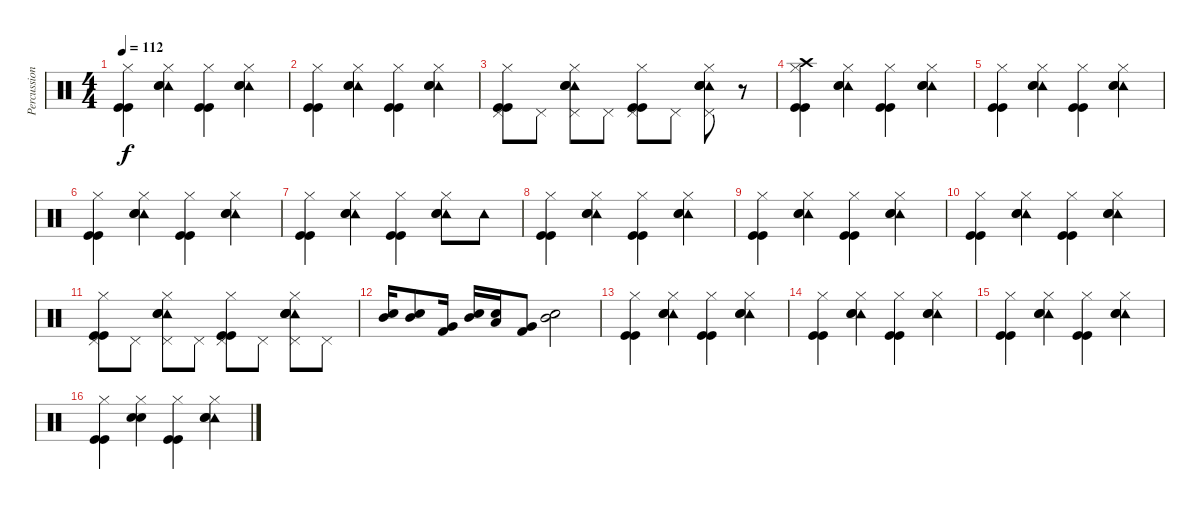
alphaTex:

\track ("Percussion" "Percussion") {instrument percussion}
\staff {score}
\articulation defaults
\ts (4 4)
\tempo 112
\clef neutral
\ks c
("Hi-Hat (closed)" "Kick (hit)" "Kick (hit)").4{dy f} ("Tambourine (hit)" "Hi-Hat (closed)" "Electric Snare (hit)" "Electric Snare (hit)").4 ("Hi-Hat (closed)" "Kick (hit)" "Kick (hit)").4 ("Tambourine (hit)" "Hi-Hat (closed)" "Electric Snare (hit)" "Electric Snare (hit)").4 |
("Hi-Hat (closed)" "Kick (hit)" "Kick (hit)").4 ("Tambourine (hit)" "Hi-Hat (closed)" "Electric Snare (hit)" "Electric Snare (hit)").4 ("Hi-Hat (closed)" "Kick (hit)" "Kick (hit)").4 ("Tambourine (hit)" "Hi-Hat (closed)" "Electric Snare (hit)" "Electric Snare (hit)").4 |
("Pedal Hi-Hat (hit)" "Hi-Hat (closed)" "Kick (hit)" "Kick (hit)").8 "Pedal Hi-Hat (hit)".8 ("Tambourine (hit)" "Hi-Hat (closed)" "Electric Snare (hit)" "Pedal Hi-Hat (hit)" "Electric Snare (hit)").8 "Pedal Hi-Hat (hit)".8 ("Pedal Hi-Hat (hit)" "Hi-Hat (closed)" "Kick (hit)" "Kick (hit)").8 "Pedal Hi-Hat (hit)".8 ("Tambourine (hit)" "Hi-Hat (closed)" "Electric Snare (hit)" "Pedal Hi-Hat (hit)" "Electric Snare (hit)" "Snare (hit) 2").8 r.8 |
("Crash high (hit)" "Hi-Hat (closed)" "Kick (hit)" "Kick (hit)").4 ("Tambourine (hit)" "Hi-Hat (closed)" "Electric Snare (hit)" "Electric Snare (hit)").4 ("Hi-Hat (closed)" "Kick (hit)" "Kick (hit)").4 ("Tambourine (hit)" "Hi-Hat (closed)" "Electric Snare (hit)" "Electric Snare (hit)").4 |
("Hi-Hat (closed)" "Kick (hit)" "Kick (hit)").4 ("Tambourine (hit)" "Hi-Hat (closed)" "Electric Snare (hit)" "Electric Snare (hit)").4 ("Hi-Hat (closed)" "Kick (hit)" "Kick (hit)").4 ("Tambourine (hit)" "Hi-Hat (closed)" "Electric Snare (hit)" "Electric Snare (hit)").4 |
("Hi-Hat (closed)" "Kick (hit)" "Kick (hit)").4 ("Tambourine (hit)" "Hi-Hat (closed)" "Electric Snare (hit)" "Electric Snare (hit)").4 ("Hi-Hat (closed)" "Kick (hit)" "Kick (hit)").4 ("Tambourine (hit)" "Hi-Hat (closed)" "Electric Snare (hit)" "Electric Snare (hit)").4 |
("Hi-Hat (closed)" "Kick (hit)" "Kick (hit)").4 ("Tambourine (hit)" "Hi-Hat (closed)" "Electric Snare (hit)" "Electric Snare (hit)").4 ("Hi-Hat (closed)" "Kick (hit)" "Kick (hit)").4 ("Tambourine (hit)" "Hi-Hat (closed)" "Electric Snare (hit)" "Electric Snare (hit)").8 "Tambourine (hit)".8 |
("Hi-Hat (closed)" "Kick (hit)" "Kick (hit)").4 ("Tambourine (hit)" "Hi-Hat (closed)" "Electric Snare (hit)" "Electric Snare (hit)").4 ("Hi-Hat (closed)" "Kick (hit)" "Kick (hit)").4 ("Tambourine (hit)" "Hi-Hat (closed)" "Electric Snare (hit)" "Electric Snare (hit)").4 |
("Hi-Hat (closed)" "Kick (hit)" "Kick (hit)").4 ("Tambourine (hit)" "Hi-Hat (closed)" "Electric Snare (hit)" "Electric Snare (hit)").4 ("Hi-Hat (closed)" "Kick (hit)" "Kick (hit)").4 ("Tambourine (hit)" "Hi-Hat (closed)" "Electric Snare (hit)" "Electric Snare (hit)").4 |
("Hi-Hat (closed)" "Kick (hit)" "Kick (hit)").4 ("Tambourine (hit)" "Hi-Hat (closed)" "Electric Snare (hit)" "Electric Snare (hit)").4 ("Hi-Hat (closed)" "Kick (hit)" "Kick (hit)").4 ("Tambourine (hit)" "Hi-Hat (closed)" "Electric Snare (hit)" "Electric Snare (hit)").4 |
("Pedal Hi-Hat (hit)" "Hi-Hat (closed)" "Kick (hit)" "Kick (hit)").8 "Pedal Hi-Hat (hit)".8 ("Tambourine (hit)" "Hi-Hat (closed)" "Electric Snare (hit)" "Pedal Hi-Hat (hit)" "Electric Snare (hit)").8 "Pedal Hi-Hat (hit)".8 ("Pedal Hi-Hat (hit)" "Hi-Hat (closed)" "Kick (hit)" "Kick (hit)").8 "Pedal Hi-Hat (hit)".8 ("Tambourine (hit)" "Hi-Hat (closed)" "Electric Snare (hit)" "Pedal Hi-Hat (hit)" "Electric Snare (hit)" "Snare (hit) 2").8 "Pedal Hi-Hat (hit)".8 |
("Mid Tom (hit)" "Electric Snare (hit)").16 ("Mid Tom (hit)" "Electric Snare (hit)").8 ("Very Low Tom (hit)" "Kick (hit) 2").16 ("Mid Tom (hit)" "Electric Snare (hit)").16 ("Low Tom (hit)" "Electric Snare (hit)").16 ("Very Low Tom (hit)" "Kick (hit) 2").8 ("Mid Tom (hit)" "Electric Snare (hit)").2 |
("Hi-Hat (closed)" "Kick (hit)" "Kick (hit)").4 ("Tambourine (hit)" "Hi-Hat (closed)" "Electric Snare (hit)" "Electric Snare (hit)").4 ("Hi-Hat (closed)" "Kick (hit)" "Kick (hit)").4 ("Tambourine (hit)" "Hi-Hat (closed)" "Electric Snare (hit)" "Electric Snare (hit)").4 |
("Hi-Hat (closed)" "Kick (hit)" "Kick (hit)").4 ("Tambourine (hit)" "Hi-Hat (closed)" "Electric Snare (hit)" "Electric Snare (hit)").4 ("Hi-Hat (closed)" "Kick (hit)" "Kick (hit)").4 ("Tambourine (hit)" "Hi-Hat (closed)" "Electric Snare (hit)" "Electric Snare (hit)").4 |
("Hi-Hat (closed)" "Kick (hit)" "Kick (hit)").4 ("Tambourine (hit)" "Hi-Hat (closed)" "Electric Snare (hit)" "Electric Snare (hit)").4 ("Hi-Hat (closed)" "Kick (hit)" "Kick (hit)").4 ("Tambourine (hit)" "Hi-Hat (closed)" "Electric Snare (hit)" "Electric Snare (hit)").4 |
("Hi-Hat (closed)" "Kick (hit)" "Kick (hit)").4 ("Hi-Hat (closed)" "Electric Snare (hit)" "Electric Snare (hit)").4 ("Hi-Hat (closed)" "Kick (hit)" "Kick (hit)").4 ("Tambourine (hit)" "Hi-Hat (closed)" "Electric Snare (hit)" "Electric Snare (hit)").4
